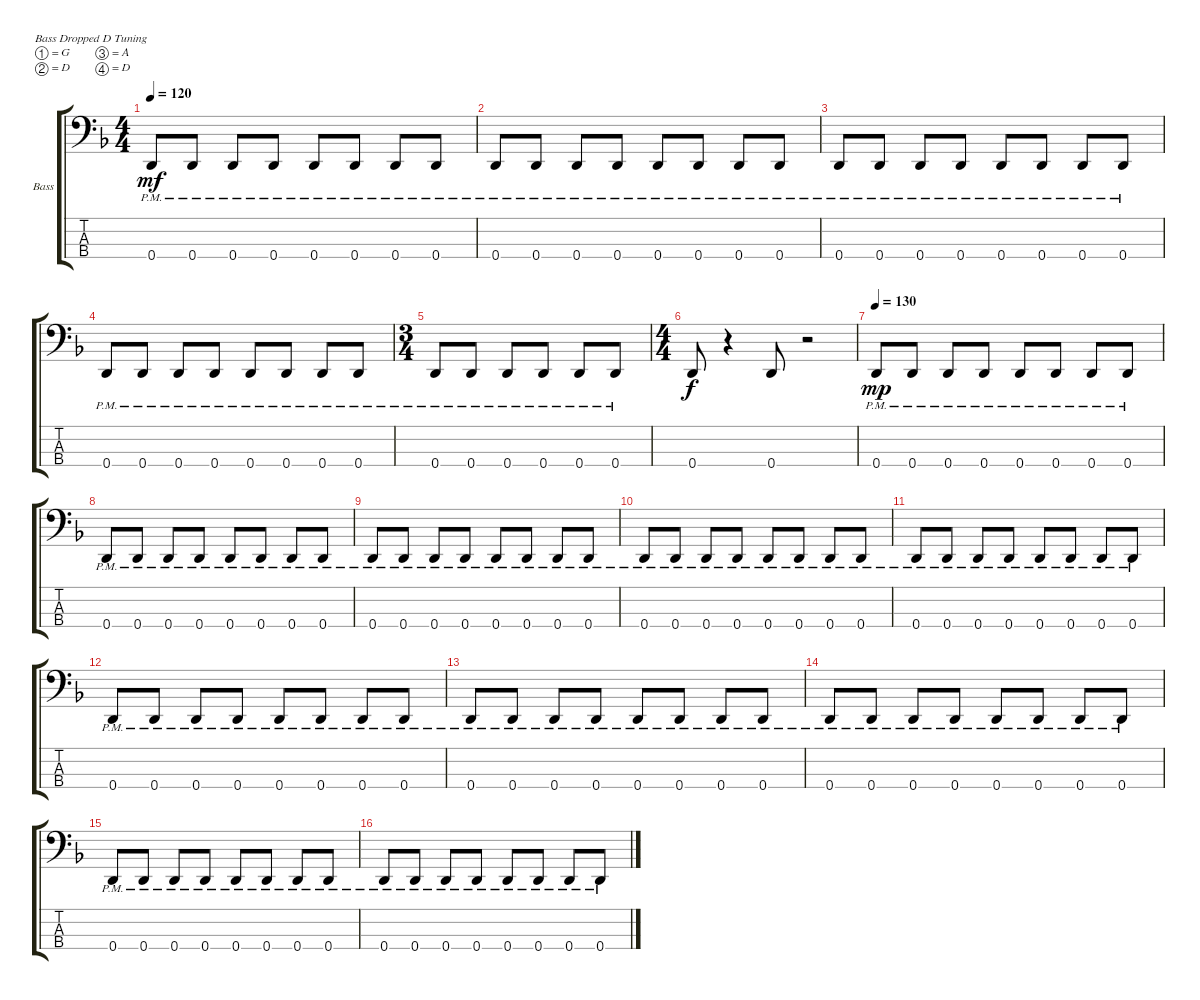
\defaultSystemsLayout 4
\bracketExtendMode groupsimilarinstruments
\firstSystemTrackNameOrientation horizontal
\otherSystemsTrackNameOrientation horizontal
\track ("Bass" "Bass") {instrument electricbassfinger}
\staff {score tabs}
\tuning (G2 D2 A1 D1)
\ts (4 4)
\tempo 120
\clef f4
\ks f
0.4{pm}.8{dy mf} 0.4{pm}.8 0.4{pm}.8 0.4{pm}.8 0.4{pm}.8 0.4{pm}.8 0.4{pm}.8 0.4{pm}.8 |
0.4{pm}.8 0.4{pm}.8 0.4{pm}.8 0.4{pm}.8 0.4{pm}.8 0.4{pm}.8 0.4{pm}.8 0.4{pm}.8 |
0.4{pm}.8 0.4{pm}.8 0.4{pm}.8 0.4{pm}.8 0.4{pm}.8 0.4{pm}.8 0.4{pm}.8 0.4{pm}.8 |
0.4{pm}.8 0.4{pm}.8 0.4{pm}.8 0.4{pm}.8 0.4{pm}.8 0.4{pm}.8 0.4{pm}.8 0.4{pm}.8 |
\ts (3 4)
0.4{pm}.8 0.4{pm}.8 0.4{pm}.8 0.4{pm}.8 0.4{pm}.8 0.4{pm}.8 |
\ts (4 4)
0.4.8{dy f} r.4 0.4.8 r.2 |
\tempo 130
0.4{pm}.8{dy mp} 0.4{pm}.8 0.4{pm}.8 0.4{pm}.8 0.4{pm}.8 0.4{pm}.8 0.4{pm}.8 0.4{pm}.8 |
0.4{pm}.8 0.4{pm}.8 0.4{pm}.8 0.4{pm}.8 0.4{pm}.8 0.4{pm}.8 0.4{pm}.8 0.4{pm}.8 |
0.4{pm}.8 0.4{pm}.8 0.4{pm}.8 0.4{pm}.8 0.4{pm}.8 0.4{pm}.8 0.4{pm}.8 0.4{pm}.8 |
0.4{pm}.8 0.4{pm}.8 0.4{pm}.8 0.4{pm}.8 0.4{pm}.8 0.4{pm}.8 0.4{pm}.8 0.4{pm}.8 |
0.4{pm}.8 0.4{pm}.8 0.4{pm}.8 0.4{pm}.8 0.4{pm}.8 0.4{pm}.8 0.4{pm}.8 0.4{pm}.8 |
0.4{pm}.8 0.4{pm}.8 0.4{pm}.8 0.4{pm}.8 0.4{pm}.8 0.4{pm}.8 0.4{pm}.8 0.4{pm}.8 |
0.4{pm}.8 0.4{pm}.8 0.4{pm}.8 0.4{pm}.8 0.4{pm}.8 0.4{pm}.8 0.4{pm}.8 0.4{pm}.8 |
0.4{pm}.8 0.4{pm}.8 0.4{pm}.8 0.4{pm}.8 0.4{pm}.8 0.4{pm}.8 0.4{pm}.8 0.4{pm}.8 |
0.4{pm}.8 0.4{pm}.8 0.4{pm}.8 0.4{pm}.8 0.4{pm}.8 0.4{pm}.8 0.4{pm}.8 0.4{pm}.8 |
0.4{pm}.8 0.4{pm}.8 0.4{pm}.8 0.4{pm}.8 0.4{pm}.8 0.4{pm}.8 0.4{pm}.8 0.4{pm}.8
